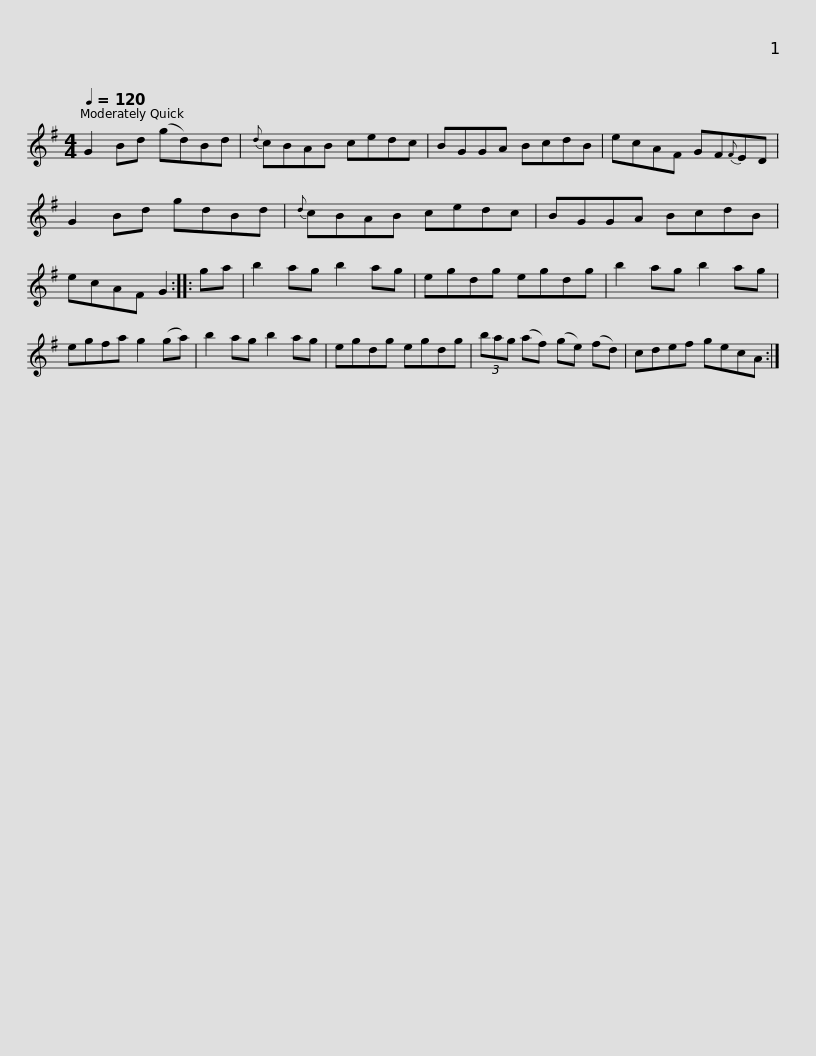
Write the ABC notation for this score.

X:1
L:1/8
Q:1/4=120
M:4/4
I:linebreak $
K:G
V:1 treble
V:1
 G2 Bd (gd)Bd |{d} cBAB cedc | BGGA BcdB | ecAF GF{F}ED | G2 Bd gdBd |$ %5
{d} cBAB cedc | BGGA BcdB | ecAF G2 :: ga | b2 ag b2 ag | %10
 egdg egdg |$ b2 ag b2 ag | egfa g2 (ga) | b2 ag b2 ag | egdg egdg | %15
 (3bag (af) (ge) (fd) |$ cdef gecA :| %17
